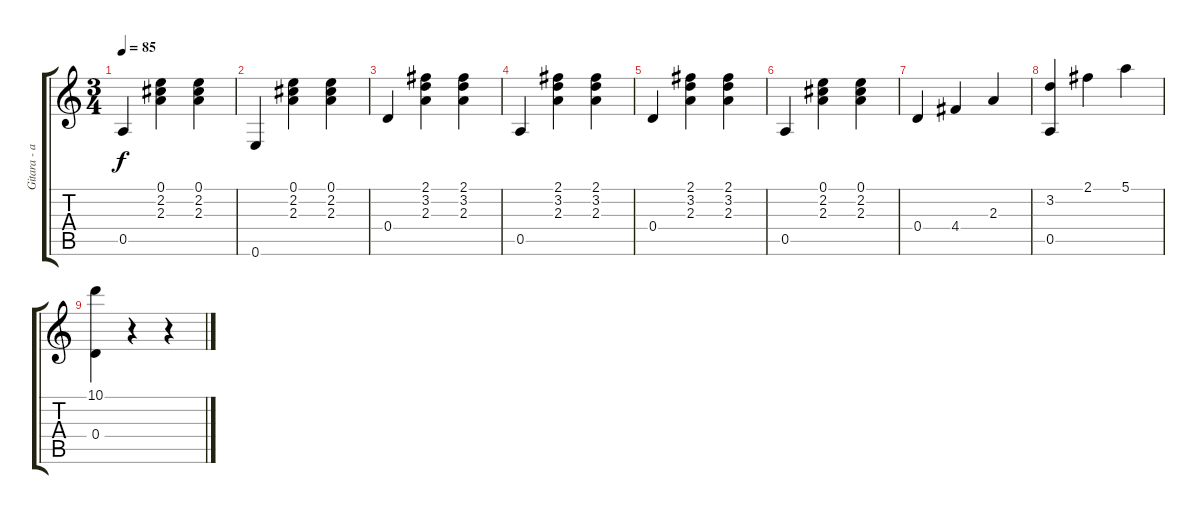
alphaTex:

\track ("Gitara - akordy" "Gitara - a") {instrument acousticguitarsteel}
\staff {score tabs}
\tuning (E4 B3 G3 D3 A2 E2) {hide}
\ts (3 4)
\tempo 85
\clef g2
\ks c
0.5.4{dy f} (0.1 2.2 2.3).4 (0.1 2.2 2.3).4 |
0.6.4 (0.1 2.2 2.3).4 (0.1 2.2 2.3).4 |
0.4.4 (2.1 3.2 2.3).4 (2.1 3.2 2.3).4 |
0.5.4 (2.1 3.2 2.3).4 (2.1 3.2 2.3).4 |
0.4.4 (2.1 3.2 2.3).4 (2.1 3.2 2.3).4 |
0.5.4 (0.1 2.2 2.3).4 (0.1 2.2 2.3).4 |
0.4.4 4.4.4 2.3.4 |
(3.2 0.5).4 2.1.4 5.1.4 |
(10.1 0.4).4 r.4 r.4
